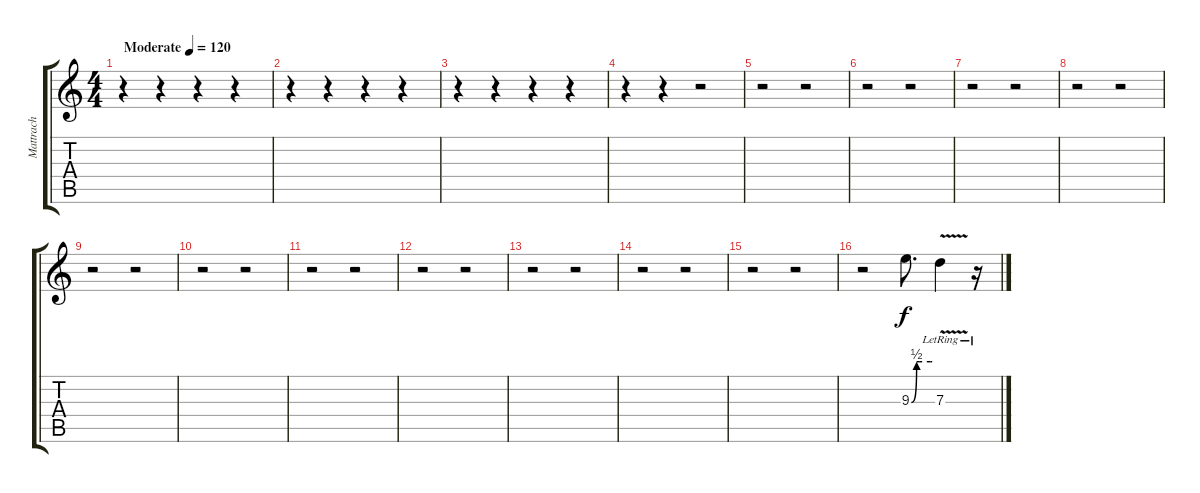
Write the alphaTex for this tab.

\track ("Mattrach" "Mattrach") {instrument overdrivenguitar}
\staff {score tabs}
\tuning (E4 B3 G3 D3 A2 E2) {hide}
\ts (4 4)
\tempo (120 "Moderate")
\clef g2
\ks c
r.4{dy f instrument overdrivenguitar} r.4 r.4 r.4 |
r.4 r.4 r.4 r.4 |
r.4 r.4 r.4 r.4 |
r.4 r.4 r.2 |
r.2 r.2 |
r.2 r.2 |
r.2 r.2 |
r.2 r.2 |
r.2 r.2 |
r.2 r.2 |
r.2 r.2 |
r.2 r.2 |
r.2 r.2 |
r.2 r.2 |
r.2 r.2 |
r.2 9.3{be (custom 0 0 15 2 24 2 31 2 55 2 60 2)}.8{d} 7.3{v lr}.4 r.16
